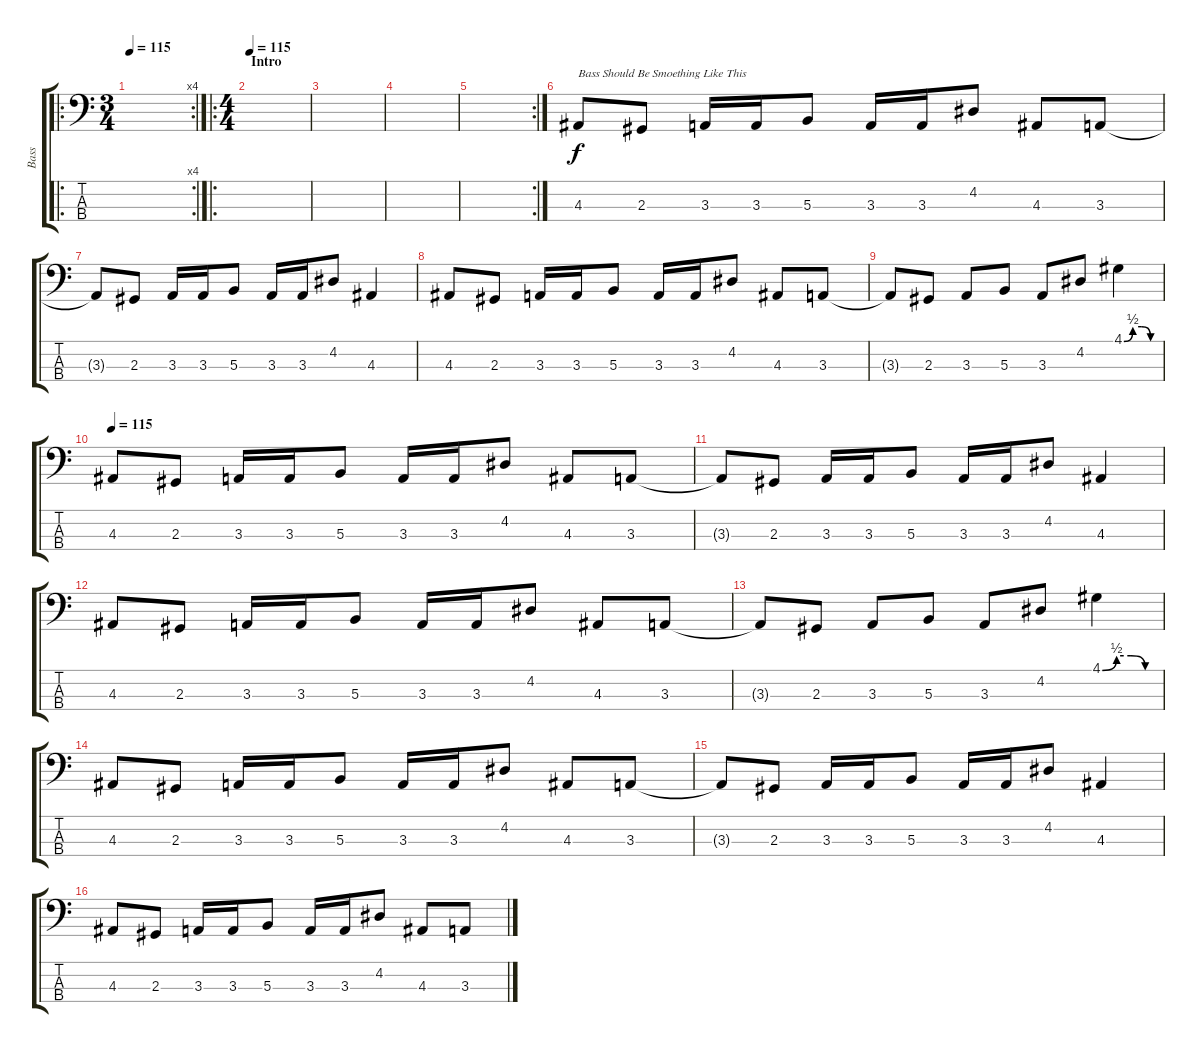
\track ("Bass" "Bass") {instrument electricbasspick}
\staff {score tabs}
\tuning (E2 B1 Gb1 Db1) {hide}
\ro
\rc 4
\ts (3 4)
\tempo 115
\tempo 85
\tempo 115
\clef f4
\ks c
|
\ro
\ts (4 4)
\section ("" "Intro")
\tempo 115
|
|
|
\rc 2
|
4.3.8{txt "Bass Should Be Smoething Like This"} 2.3.8 3.3.16 3.3.16 5.3.8 3.3.16 3.3.16 4.2.8 4.3.8 3.3.8 |
3.3{t}.8 2.3.8 3.3.16 3.3.16 5.3.8 3.3.16 3.3.16 4.2.8 4.3.4 |
4.3.8 2.3.8 3.3.16 3.3.16 5.3.8 3.3.16 3.3.16 4.2.8 4.3.8 3.3.8 |
3.3{t}.8 2.3.8 3.3.8 5.3.8 3.3.8 4.2.8 4.1{be (custom 0 0 15 2 30 2 45 0 60 0)}.4 |
\tempo 115
4.3.8 2.3.8 3.3.16 3.3.16 5.3.8 3.3.16 3.3.16 4.2.8 4.3.8 3.3.8 |
3.3{t}.8 2.3.8 3.3.16 3.3.16 5.3.8 3.3.16 3.3.16 4.2.8 4.3.4 |
4.3.8 2.3.8 3.3.16 3.3.16 5.3.8 3.3.16 3.3.16 4.2.8 4.3.8 3.3.8 |
3.3{t}.8 2.3.8 3.3.8 5.3.8 3.3.8 4.2.8 4.1{be (custom 0 0 15 2 30 2 45 0 60 0)}.4 |
4.3.8 2.3.8 3.3.16 3.3.16 5.3.8 3.3.16 3.3.16 4.2.8 4.3.8 3.3.8 |
3.3{t}.8 2.3.8 3.3.16 3.3.16 5.3.8 3.3.16 3.3.16 4.2.8 4.3.4 |
4.3.8 2.3.8 3.3.16 3.3.16 5.3.8 3.3.16 3.3.16 4.2.8 4.3.8 3.3.8
